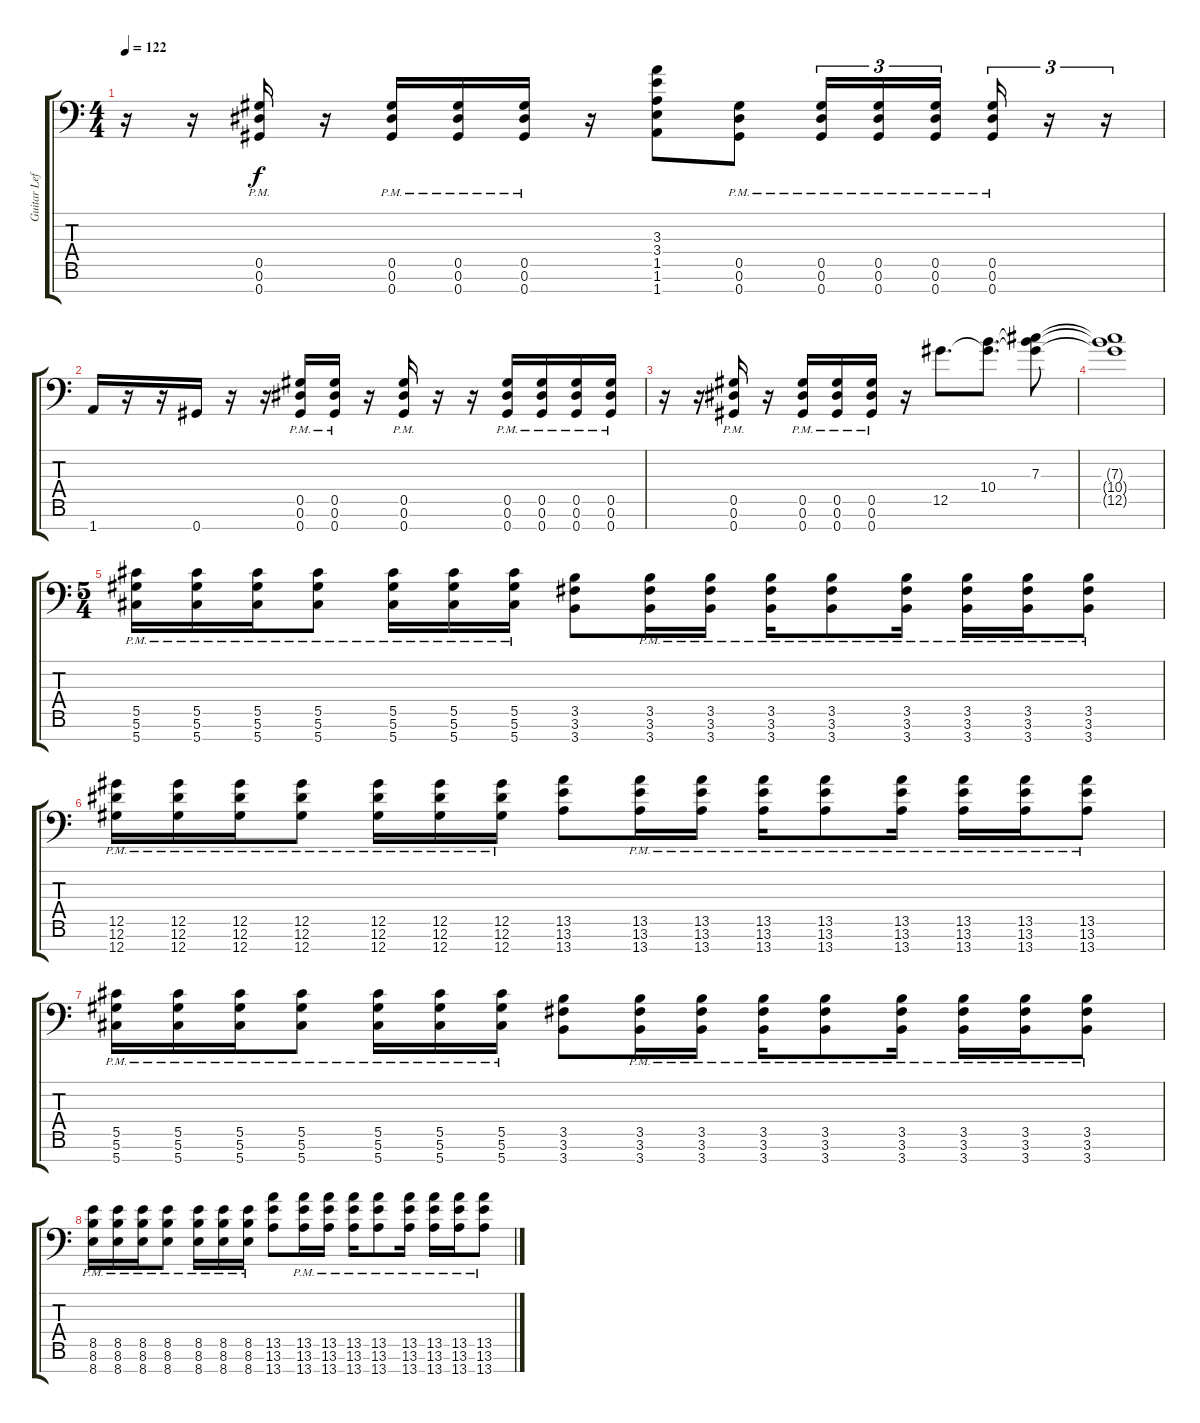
\track ("Guitar Left" "Guitar Lef") {instrument distortionguitar}
\staff {score tabs}
\tuning (Eb4 Bb3 Gb3 Db3 Ab2 Eb2 Ab1) {hide}
\ts (4 4)
\tempo 122
\clef f4
\ks c
r.16{dy f} r.16 (0.5{pm} 0.6{pm} 0.7{pm}).16 r.16 (0.5{pm} 0.6{pm} 0.7{pm}).16 (0.5{pm} 0.6{pm} 0.7{pm}).16 (0.5{pm} 0.6{pm} 0.7{pm}).16 r.16 (3.3 3.4 1.5 1.6 1.7).8 (0.5{pm} 0.6{pm} 0.7{pm}).8 (0.5{pm} 0.6{pm} 0.7{pm}).16{tu (3 2)} (0.5{pm} 0.6{pm} 0.7{pm}).16{tu (3 2)} (0.5{pm} 0.6{pm} 0.7{pm}).16{tu (3 2)} (0.5{pm} 0.6{pm} 0.7{pm}).16{tu (3 2)} r.16{tu (3 2)} r.16{tu (3 2)} |
1.7.16 r.16 r.16 0.7.16 r.16 r.16 (0.5{pm} 0.6{pm} 0.7{pm}).16 (0.5{pm} 0.6{pm} 0.7{pm}).16 r.16 (0.5{pm} 0.6{pm} 0.7{pm}).16 r.16 r.16 (0.5{pm} 0.6{pm} 0.7{pm}).16 (0.5{pm} 0.6{pm} 0.7{pm}).16 (0.5{pm} 0.6{pm} 0.7{pm}).16 (0.5{pm} 0.6{pm} 0.7{pm}).16 |
r.16 r.16 (0.5{pm} 0.6{pm} 0.7{pm}).16 r.16 (0.5{pm} 0.6{pm} 0.7{pm}).16 (0.5{pm} 0.6{pm} 0.7{pm}).16 (0.5{pm} 0.6{pm} 0.7{pm}).16 r.16 12.5.8{d} (10.4 12.5{t}).8{d} (7.3 10.4{t} 12.5{t}).8 |
(7.3{t} 10.4{t} 12.5{t}).1 |
\ts (5 4)
(5.5{pm} 5.6{pm} 5.7{pm}).16 (5.5{pm} 5.6{pm} 5.7{pm}).16 (5.5{pm} 5.6{pm} 5.7{pm}).16 (5.5{pm} 5.6{pm} 5.7{pm}).8 (5.5{pm} 5.6{pm} 5.7{pm}).16 (5.5{pm} 5.6{pm} 5.7{pm}).16 (5.5{pm} 5.6{pm} 5.7{pm}).16 (3.5 3.6 3.7).8 (3.5{pm} 3.6{pm} 3.7{pm}).16 (3.5{pm} 3.6{pm} 3.7{pm}).16 (3.5{pm} 3.6{pm} 3.7{pm}).16 (3.5{pm} 3.6{pm} 3.7{pm}).8 (3.5{pm} 3.6{pm} 3.7{pm}).16 (3.5{pm} 3.6{pm} 3.7{pm}).16 (3.5{pm} 3.6{pm} 3.7{pm}).16 (3.5{pm} 3.6{pm} 3.7{pm}).8 |
(12.5{pm} 12.6{pm} 12.7{pm}).16 (12.5{pm} 12.6{pm} 12.7{pm}).16 (12.5{pm} 12.6{pm} 12.7{pm}).16 (12.5{pm} 12.6{pm} 12.7{pm}).8 (12.5{pm} 12.6{pm} 12.7{pm}).16 (12.5{pm} 12.6{pm} 12.7{pm}).16 (12.5{pm} 12.6{pm} 12.7{pm}).16 (13.5 13.6 13.7).8 (13.5{pm} 13.6{pm} 13.7{pm}).16 (13.5{pm} 13.6{pm} 13.7{pm}).16 (13.5{pm} 13.6{pm} 13.7{pm}).16 (13.5{pm} 13.6{pm} 13.7{pm}).8 (13.5{pm} 13.6{pm} 13.7{pm}).16 (13.5{pm} 13.6{pm} 13.7{pm}).16 (13.5{pm} 13.6{pm} 13.7{pm}).16 (13.5{pm} 13.6{pm} 13.7{pm}).8 |
(5.5{pm} 5.6{pm} 5.7{pm}).16 (5.5{pm} 5.6{pm} 5.7{pm}).16 (5.5{pm} 5.6{pm} 5.7{pm}).16 (5.5{pm} 5.6{pm} 5.7{pm}).8 (5.5{pm} 5.6{pm} 5.7{pm}).16 (5.5{pm} 5.6{pm} 5.7{pm}).16 (5.5{pm} 5.6{pm} 5.7{pm}).16 (3.5 3.6 3.7).8 (3.5{pm} 3.6{pm} 3.7{pm}).16 (3.5{pm} 3.6{pm} 3.7{pm}).16 (3.5{pm} 3.6{pm} 3.7{pm}).16 (3.5{pm} 3.6{pm} 3.7{pm}).8 (3.5{pm} 3.6{pm} 3.7{pm}).16 (3.5{pm} 3.6{pm} 3.7{pm}).16 (3.5{pm} 3.6{pm} 3.7{pm}).16 (3.5{pm} 3.6{pm} 3.7{pm}).8 |
(8.5{pm} 8.6{pm} 8.7{pm}).16 (8.5{pm} 8.6{pm} 8.7{pm}).16 (8.5{pm} 8.6{pm} 8.7{pm}).16 (8.5{pm} 8.6{pm} 8.7{pm}).8 (8.5{pm} 8.6{pm} 8.7{pm}).16 (8.5{pm} 8.6{pm} 8.7{pm}).16 (8.5{pm} 8.6{pm} 8.7{pm}).16 (13.5 13.6 13.7).8 (13.5{pm} 13.6{pm} 13.7{pm}).16 (13.5{pm} 13.6{pm} 13.7{pm}).16 (13.5{pm} 13.6{pm} 13.7{pm}).16 (13.5{pm} 13.6{pm} 13.7{pm}).8 (13.5{pm} 13.6{pm} 13.7{pm}).16 (13.5{pm} 13.6{pm} 13.7{pm}).16 (13.5{pm} 13.6{pm} 13.7{pm}).16 (13.5{pm} 13.6{pm} 13.7{pm}).8
